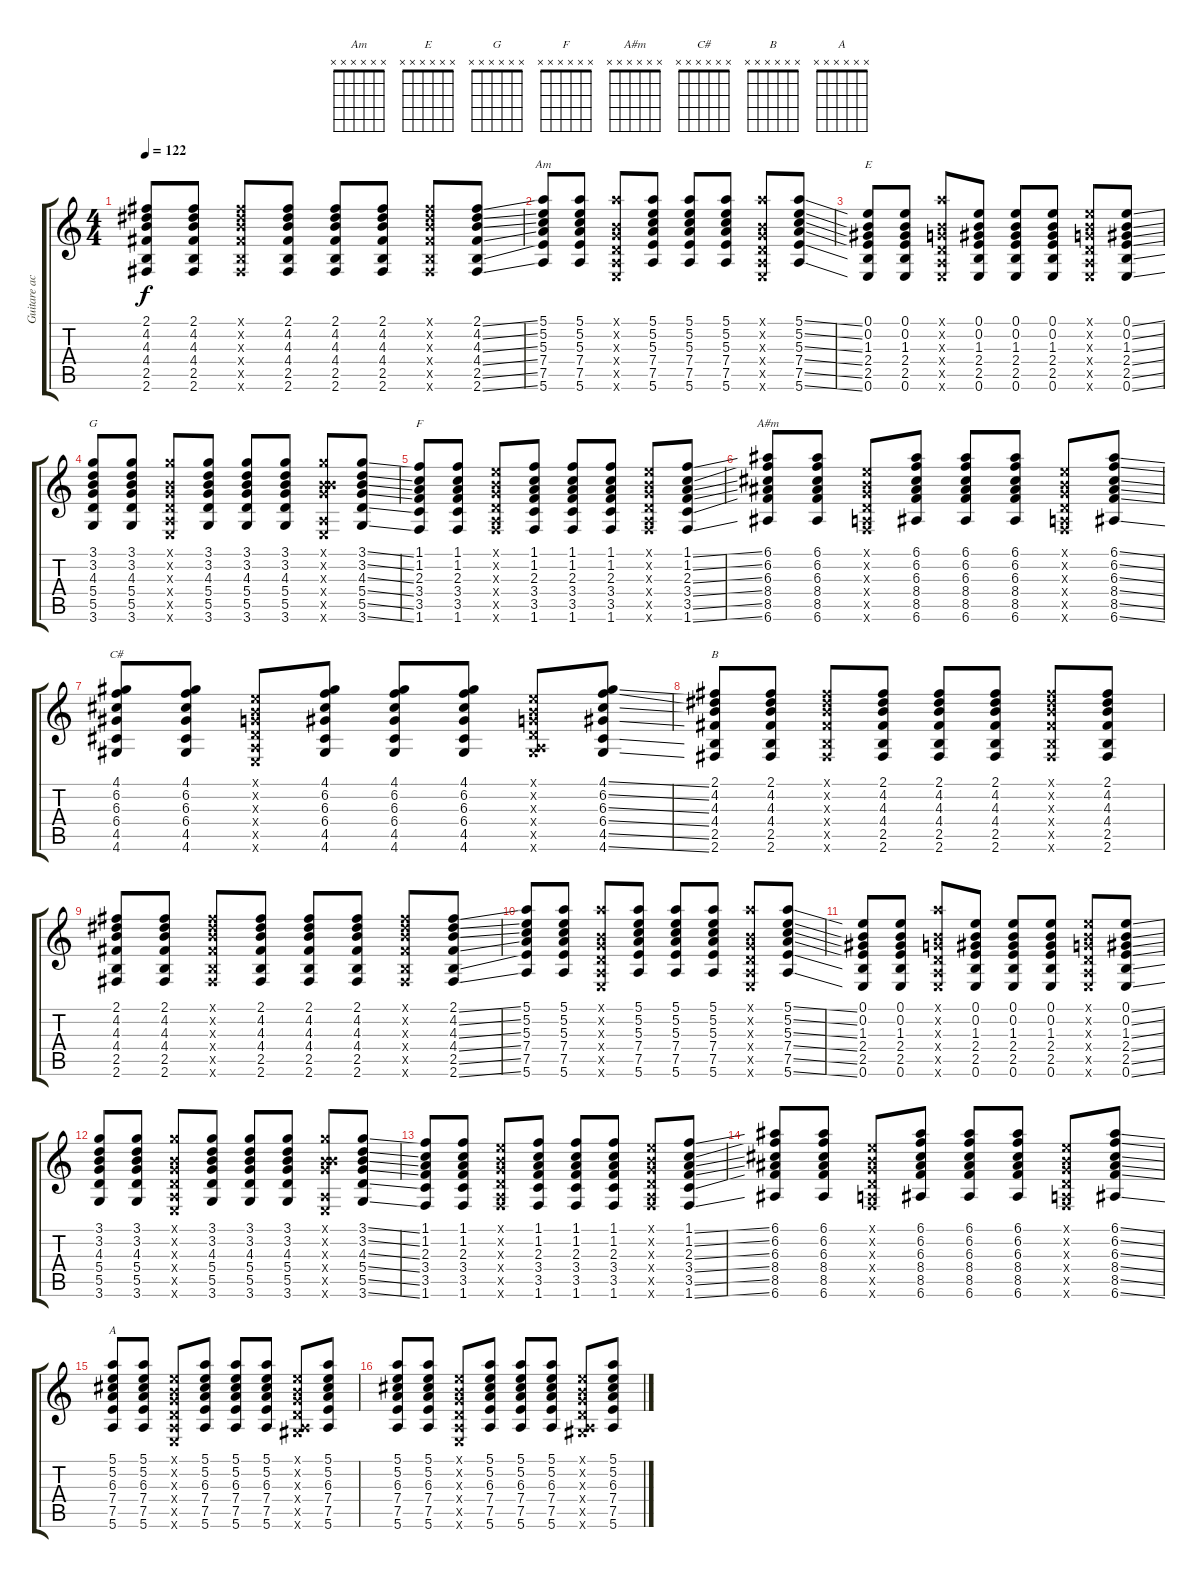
\track ("Guitare acoustique" "Guitare ac") {instrument acousticguitarnylon}
\staff {score tabs}
\tuning (E4 B3 G3 D3 A2 E2) {hide}
\chord ("Am" x x x x x x) {firstfret 0}
\chord ("E" x x x x x x) {firstfret 0}
\chord ("G" x x x x x x) {firstfret 0}
\chord ("F" x x x x x x) {firstfret 0}
\chord ("A#m" x x x x x x) {firstfret 0}
\chord ("C#" x x x x x x) {firstfret 0}
\chord ("B" x x x x x x) {firstfret 0}
\chord ("A" x x x x x x) {firstfret 0}
\ts (4 4)
\tempo 122
\clef g2
\ks c
(2.1 4.2 4.3 4.4 2.5 2.6).8{dy f} (2.1 4.2 4.3 4.4 2.5 2.6).8 (2.1{x} 4.2{x} 4.3{x} 4.4{x} 2.5{x} 2.6{x}).8 (2.1 4.2 4.3 4.4 2.5 2.6).8 (2.1 4.2 4.3 4.4 2.5 2.6).8 (2.1 4.2 4.3 4.4 2.5 2.6).8 (2.1{x} 4.2{x} 4.3{x} 4.4{x} 2.5{x} 2.6{x}).8 (2.1{ss} 4.2{ss} 4.3{ss} 4.4{ss} 2.5{ss} 2.6{ss}).8 |
(5.1 5.2 5.3 7.4 7.5 5.6).8{ch "Am"} (5.1 5.2 5.3 7.4 7.5 5.6).8 (5.1{x} 0.2{x} 0.3{x} 0.4{x} 0.5{x} 0.6{x}).8 (5.1 5.2 5.3 7.4 7.5 5.6).8 (5.1 5.2 5.3 7.4 7.5 5.6).8 (5.1 5.2 5.3 7.4 7.5 5.6).8 (5.1{x} 0.2{x} 0.3{x} 0.4{x} 0.5{x} 0.6{x}).8 (5.1{ss} 5.2{ss} 5.3{ss} 7.4{ss} 7.5{ss} 5.6{ss}).8 |
(0.1 0.2 1.3 2.4 2.5 0.6).8{ch "E"} (0.1 0.2 1.3 2.4 2.5 0.6).8 (5.1{x} 0.2{x} 0.3{x} 0.4{x} 0.5{x} 0.6{x}).8 (0.1 0.2 1.3 2.4 2.5 0.6).8 (0.1 0.2 1.3 2.4 2.5 0.6).8 (0.1 0.2 1.3 2.4 2.5 0.6).8 (0.1{x} 0.2{x} 0.3{x} 0.4{x} 0.5{x} 0.6{x}).8 (0.1{ss} 0.2{ss} 1.3{ss} 2.4{ss} 2.5{ss} 0.6{ss}).8 |
(3.1 3.2 4.3 5.4 5.5 3.6).8{ch "G"} (3.1 3.2 4.3 5.4 5.5 3.6).8 (3.1{x} 0.2{x} 0.3{x} 0.4{x} 0.5{x} 0.6{x}).8 (3.1 3.2 4.3 5.4 5.5 3.6).8 (3.1 3.2 4.3 5.4 5.5 3.6).8 (3.1 3.2 4.3 5.4 5.5 3.6).8 (3.1{x} 0.2{x} 4.3{x} 5.4{x} 0.5{x} 0.6{x}).8 (3.1{ss} 3.2{ss} 4.3{ss} 5.4{ss} 5.5{ss} 3.6{ss}).8 |
(1.1 1.2 2.3 3.4 3.5 1.6).8{ch "F"} (1.1 1.2 2.3 3.4 3.5 1.6).8 (0.1{x} 0.2{x} 0.3{x} 0.4{x} 0.5{x} 1.6{x}).8 (1.1 1.2 2.3 3.4 3.5 1.6).8 (1.1 1.2 2.3 3.4 3.5 1.6).8 (1.1 1.2 2.3 3.4 3.5 1.6).8 (0.1{x} 0.2{x} 0.3{x} 0.4{x} 0.5{x} 1.6{x}).8 (1.1{ss} 1.2{ss} 2.3{ss} 3.4{ss} 3.5{ss} 1.6{ss}).8 |
(6.1 6.2 6.3 8.4 8.5 6.6).8{ch "A#m"} (6.1 6.2 6.3 8.4 8.5 6.6).8 (0.1{x} 0.2{x} 0.3{x} 0.4{x} 0.5{x} 1.6{x}).8 (6.1 6.2 6.3 8.4 8.5 6.6).8 (6.1 6.2 6.3 8.4 8.5 6.6).8 (6.1 6.2 6.3 8.4 8.5 6.6).8 (0.1{x} 0.2{x} 0.3{x} 0.4{x} 0.5{x} 1.6{x}).8 (6.1{ss} 6.2{ss} 6.3{ss} 8.4{ss} 8.5{ss} 6.6{ss}).8 |
(4.1 6.2 6.3 6.4 4.5 4.6).8{ch "C#"} (4.1 6.2 6.3 6.4 4.5 4.6).8 (0.1{x} 0.2{x} 0.3{x} 0.4{x} 0.5{x} 0.6{x}).8 (4.1 6.2 6.3 6.4 4.5 4.6).8 (4.1 6.2 6.3 6.4 4.5 4.6).8 (4.1 6.2 6.3 6.4 4.5 4.6).8 (0.1{x} 0.2{x} 0.3{x} 0.4{x} 0.5{x} 4.6{x}).8 (4.1{ss} 6.2{ss} 6.3{ss} 6.4{ss} 4.5{ss} 4.6{ss}).8 |
(2.1 4.2 4.3 4.4 2.5 2.6).8{ch "B"} (2.1 4.2 4.3 4.4 2.5 2.6).8 (2.1{x} 4.2{x} 4.3{x} 4.4{x} 2.5{x} 2.6{x}).8 (2.1 4.2 4.3 4.4 2.5 2.6).8 (2.1 4.2 4.3 4.4 2.5 2.6).8 (2.1 4.2 4.3 4.4 2.5 2.6).8 (2.1{x} 4.2{x} 4.3{x} 4.4{x} 2.5{x} 2.6{x}).8 (2.1 4.2 4.3 4.4 2.5 2.6).8 |
(2.1 4.2 4.3 4.4 2.5 2.6).8 (2.1 4.2 4.3 4.4 2.5 2.6).8 (2.1{x} 4.2{x} 4.3{x} 4.4{x} 2.5{x} 2.6{x}).8 (2.1 4.2 4.3 4.4 2.5 2.6).8 (2.1 4.2 4.3 4.4 2.5 2.6).8 (2.1 4.2 4.3 4.4 2.5 2.6).8 (2.1{x} 4.2{x} 4.3{x} 4.4{x} 2.5{x} 2.6{x}).8 (2.1{ss} 4.2{ss} 4.3{ss} 4.4{ss} 2.5{ss} 2.6{ss}).8 |
(5.1 5.2 5.3 7.4 7.5 5.6).8 (5.1 5.2 5.3 7.4 7.5 5.6).8 (5.1{x} 0.2{x} 0.3{x} 0.4{x} 0.5{x} 0.6{x}).8 (5.1 5.2 5.3 7.4 7.5 5.6).8 (5.1 5.2 5.3 7.4 7.5 5.6).8 (5.1 5.2 5.3 7.4 7.5 5.6).8 (5.1{x} 0.2{x} 0.3{x} 0.4{x} 0.5{x} 0.6{x}).8 (5.1{ss} 5.2{ss} 5.3{ss} 7.4{ss} 7.5{ss} 5.6{ss}).8 |
(0.1 0.2 1.3 2.4 2.5 0.6).8 (0.1 0.2 1.3 2.4 2.5 0.6).8 (5.1{x} 0.2{x} 0.3{x} 0.4{x} 0.5{x} 0.6{x}).8 (0.1 0.2 1.3 2.4 2.5 0.6).8 (0.1 0.2 1.3 2.4 2.5 0.6).8 (0.1 0.2 1.3 2.4 2.5 0.6).8 (0.1{x} 0.2{x} 0.3{x} 0.4{x} 0.5{x} 0.6{x}).8 (0.1{ss} 0.2{ss} 1.3{ss} 2.4{ss} 2.5{ss} 0.6{ss}).8 |
(3.1 3.2 4.3 5.4 5.5 3.6).8 (3.1 3.2 4.3 5.4 5.5 3.6).8 (3.1{x} 0.2{x} 0.3{x} 0.4{x} 0.5{x} 0.6{x}).8 (3.1 3.2 4.3 5.4 5.5 3.6).8 (3.1 3.2 4.3 5.4 5.5 3.6).8 (3.1 3.2 4.3 5.4 5.5 3.6).8 (3.1{x} 0.2{x} 4.3{x} 5.4{x} 0.5{x} 0.6{x}).8 (3.1{ss} 3.2{ss} 4.3{ss} 5.4{ss} 5.5{ss} 3.6{ss}).8 |
(1.1 1.2 2.3 3.4 3.5 1.6).8 (1.1 1.2 2.3 3.4 3.5 1.6).8 (0.1{x} 0.2{x} 0.3{x} 0.4{x} 0.5{x} 1.6{x}).8 (1.1 1.2 2.3 3.4 3.5 1.6).8 (1.1 1.2 2.3 3.4 3.5 1.6).8 (1.1 1.2 2.3 3.4 3.5 1.6).8 (0.1{x} 0.2{x} 0.3{x} 0.4{x} 0.5{x} 1.6{x}).8 (1.1{ss} 1.2{ss} 2.3{ss} 3.4{ss} 3.5{ss} 1.6{ss}).8 |
(6.1 6.2 6.3 8.4 8.5 6.6).8 (6.1 6.2 6.3 8.4 8.5 6.6).8 (0.1{x} 0.2{x} 0.3{x} 0.4{x} 0.5{x} 1.6{x}).8 (6.1 6.2 6.3 8.4 8.5 6.6).8 (6.1 6.2 6.3 8.4 8.5 6.6).8 (6.1 6.2 6.3 8.4 8.5 6.6).8 (0.1{x} 0.2{x} 0.3{x} 0.4{x} 0.5{x} 1.6{x}).8 (6.1{ss} 6.2{ss} 6.3{ss} 8.4{ss} 8.5{ss} 6.6{ss}).8 |
(5.1 5.2 6.3 7.4 7.5 5.6).8{ch "A"} (5.1 5.2 6.3 7.4 7.5 5.6).8 (0.1{x} 0.2{x} 0.3{x} 0.4{x} 0.5{x} 0.6{x}).8 (5.1 5.2 6.3 7.4 7.5 5.6).8 (5.1 5.2 6.3 7.4 7.5 5.6).8 (5.1 5.2 6.3 7.4 7.5 5.6).8 (0.1{x} 0.2{x} 0.3{x} 0.4{x} 0.5{x} 4.6{x}).8 (5.1 5.2 6.3 7.4 7.5 5.6).8 |
(5.1 5.2 6.3 7.4 7.5 5.6).8 (5.1 5.2 6.3 7.4 7.5 5.6).8 (0.1{x} 0.2{x} 0.3{x} 0.4{x} 0.5{x} 0.6{x}).8 (5.1 5.2 6.3 7.4 7.5 5.6).8 (5.1 5.2 6.3 7.4 7.5 5.6).8 (5.1 5.2 6.3 7.4 7.5 5.6).8 (0.1{x} 0.2{x} 0.3{x} 0.4{x} 0.5{x} 4.6{x}).8 (5.1{ss} 5.2{ss} 6.3{ss} 7.4{ss} 7.5{ss} 5.6{ss}).8
